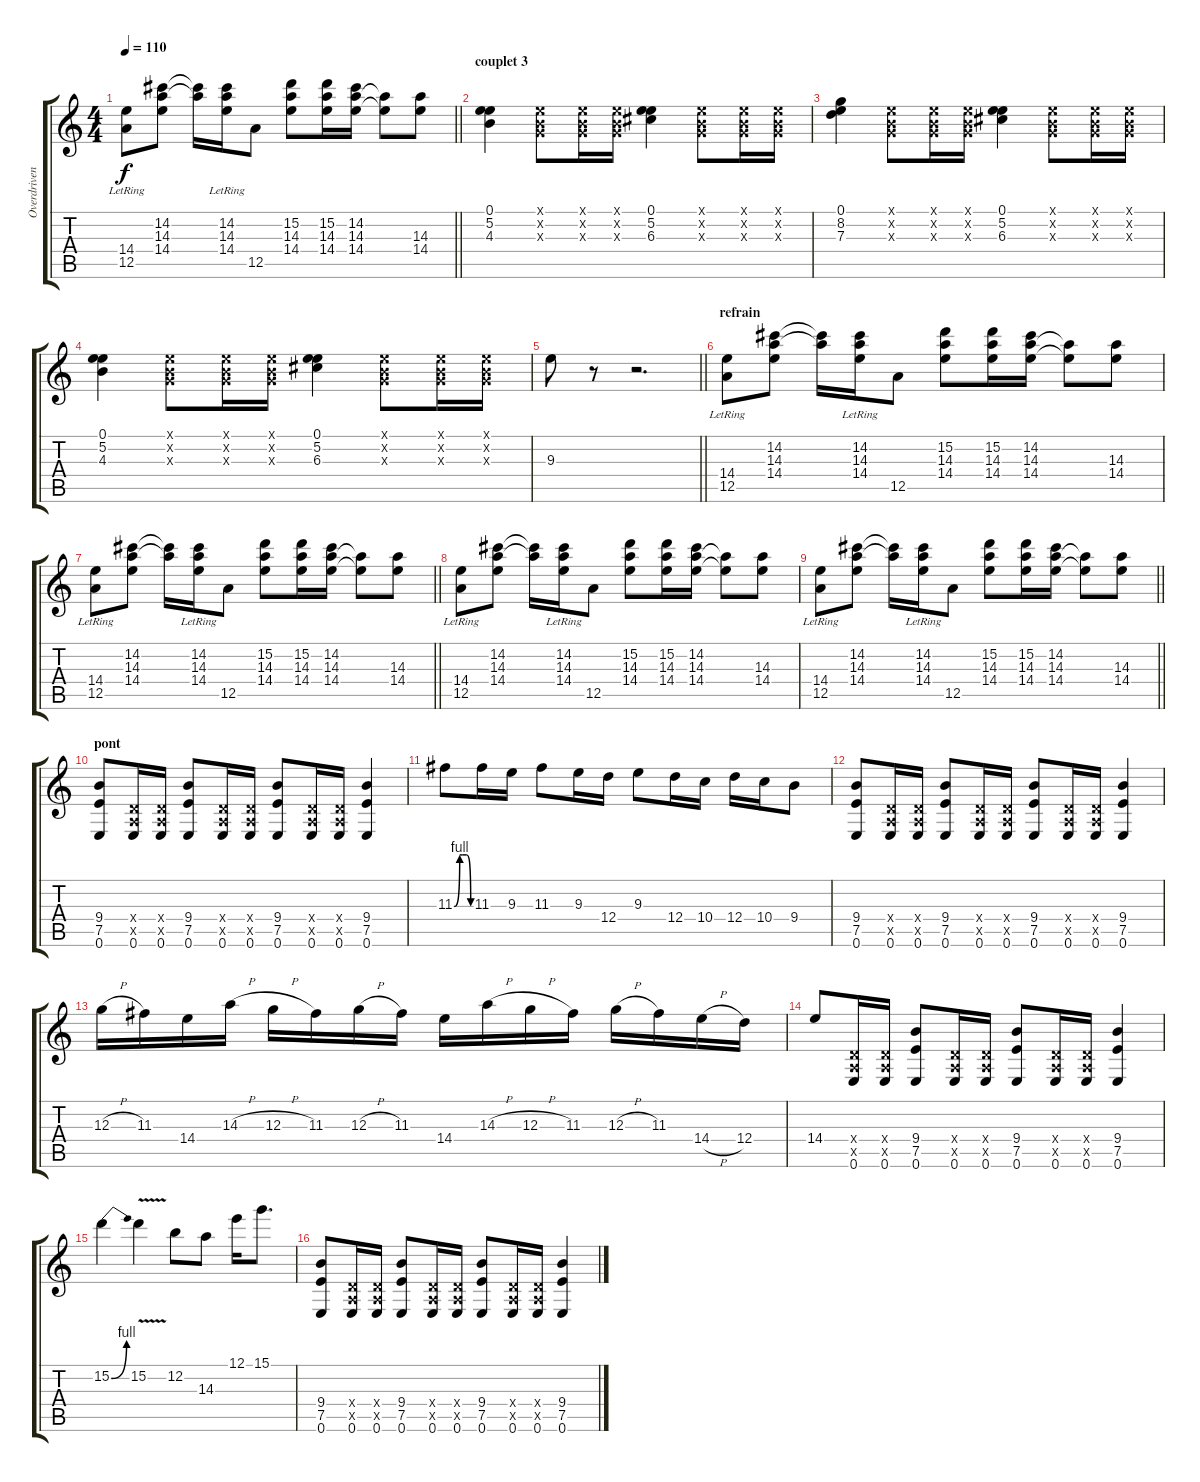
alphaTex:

\track ("Overdriven Guitar 2" "Overdriven") {instrument overdrivenguitar}
\staff {score tabs}
\tuning (E4 B3 G3 D3 A2 E2) {hide}
\ts (4 4)
\tempo 110
\clef g2
\barLineRight lightlight
\ks c
(14.4{lr} 12.5{lr}).8{dy f} (14.2 14.3 14.4).8 (14.2{t} 14.3{t}).16 (14.2{lr} 14.3{lr} 14.4).16 12.5.8 (15.2 14.3 14.4).8 (15.2 14.3 14.4).16 (14.2 14.3 14.4).16 (14.3{t} 14.4{t}).8 (14.3 14.4).8 |
\section ("" "couplet 3")
(0.1 5.2 4.3).4 (0.1{x} 0.2{x} 0.3{x}).8 (0.1{x} 0.2{x} 0.3{x}).16 (0.1{x} 0.2{x} 0.3{x}).16 (0.1 5.2 6.3).4 (0.1{x} 0.2{x} 0.3{x}).8 (0.1{x} 0.2{x} 0.3{x}).16 (0.1{x} 0.2{x} 0.3{x}).16 |
(0.1 8.2 7.3).4 (0.1{x} 0.2{x} 0.3{x}).8 (0.1{x} 0.2{x} 0.3{x}).16 (0.1{x} 0.2{x} 0.3{x}).16 (0.1 5.2 6.3).4 (0.1{x} 0.2{x} 0.3{x}).8 (0.1{x} 0.2{x} 0.3{x}).16 (0.1{x} 0.2{x} 0.3{x}).16 |
(0.1 5.2 4.3).4 (0.1{x} 0.2{x} 0.3{x}).8 (0.1{x} 0.2{x} 0.3{x}).16 (0.1{x} 0.2{x} 0.3{x}).16 (0.1 5.2 6.3).4 (0.1{x} 0.2{x} 0.3{x}).8 (0.1{x} 0.2{x} 0.3{x}).16 (0.1{x} 0.2{x} 0.3{x}).16 |
\barLineRight lightlight
9.3.8 r.8 r.2{d} |
\section ("" "refrain")
(14.4{lr} 12.5{lr}).8 (14.2 14.3 14.4).8 (14.2{t} 14.3{t}).16 (14.2{lr} 14.3{lr} 14.4).16 12.5.8 (15.2 14.3 14.4).8 (15.2 14.3 14.4).16 (14.2 14.3 14.4).16 (14.3{t} 14.4{t}).8 (14.3 14.4).8 |
\barLineRight lightlight
(14.4{lr} 12.5{lr}).8 (14.2 14.3 14.4).8 (14.2{t} 14.3{t}).16 (14.2{lr} 14.3{lr} 14.4).16 12.5.8 (15.2 14.3 14.4).8 (15.2 14.3 14.4).16 (14.2 14.3 14.4).16 (14.3{t} 14.4{t}).8 (14.3 14.4).8 |
(14.4{lr} 12.5{lr}).8 (14.2 14.3 14.4).8 (14.2{t} 14.3{t}).16 (14.2{lr} 14.3{lr} 14.4).16 12.5.8 (15.2 14.3 14.4).8 (15.2 14.3 14.4).16 (14.2 14.3 14.4).16 (14.3{t} 14.4{t}).8 (14.3 14.4).8 |
\barLineRight lightlight
(14.4{lr} 12.5{lr}).8 (14.2 14.3 14.4).8 (14.2{t} 14.3{t}).16 (14.2{lr} 14.3{lr} 14.4).16 12.5.8 (15.2 14.3 14.4).8 (15.2 14.3 14.4).16 (14.2 14.3 14.4).16 (14.3{t} 14.4{t}).8 (14.3 14.4).8 |
\section ("" "pont")
(9.4 7.5 0.6).8 (0.4{x} 0.5{x} 0.6).16 (0.4{x} 0.5{x} 0.6).16 (9.4 7.5 0.6).8 (0.4{x} 0.5{x} 0.6).16 (0.4{x} 0.5{x} 0.6).16 (9.4 7.5 0.6).8 (0.4{x} 0.5{x} 0.6).16 (0.4{x} 0.5{x} 0.6).16 (9.4 7.5 0.6).4 |
11.3{be (custom 0 0 20 4 30 4 45 4 60 0)}.8 11.3.16 9.3.16 11.3.8 9.3.16 12.4.16 9.3.8 12.4.16 10.4.16 12.4.16 10.4.16 9.4.8 |
(9.4 7.5 0.6).8 (0.4{x} 0.5{x} 0.6).16 (0.4{x} 0.5{x} 0.6).16 (9.4 7.5 0.6).8 (0.4{x} 0.5{x} 0.6).16 (0.4{x} 0.5{x} 0.6).16 (9.4 7.5 0.6).8 (0.4{x} 0.5{x} 0.6).16 (0.4{x} 0.5{x} 0.6).16 (9.4 7.5 0.6).4 |
12.3{h}.16 11.3.16 14.4.16 14.3{h}.16 12.3{h}.16 11.3.16 12.3{h}.16 11.3.16 14.4.16 14.3{h}.16 12.3{h}.16 11.3.16 12.3{h}.16 11.3.16 14.4{h}.16 12.4.16 |
14.4.8 (0.4{x} 0.5{x} 0.6).16 (0.4{x} 0.5{x} 0.6).16 (9.4 7.5 0.6).8 (0.4{x} 0.5{x} 0.6).16 (0.4{x} 0.5{x} 0.6).16 (9.4 7.5 0.6).8 (0.4{x} 0.5{x} 0.6).16 (0.4{x} 0.5{x} 0.6).16 (9.4 7.5 0.6).4 |
15.2{be (bend 0 0 60 4)}.4 15.2{v}.4 12.2.8 14.3.8 12.1.16 15.1.8{d} |
(9.4 7.5 0.6).8 (0.4{x} 0.5{x} 0.6).16 (0.4{x} 0.5{x} 0.6).16 (9.4 7.5 0.6).8 (0.4{x} 0.5{x} 0.6).16 (0.4{x} 0.5{x} 0.6).16 (9.4 7.5 0.6).8 (0.4{x} 0.5{x} 0.6).16 (0.4{x} 0.5{x} 0.6).16 (9.4 7.5 0.6).4
